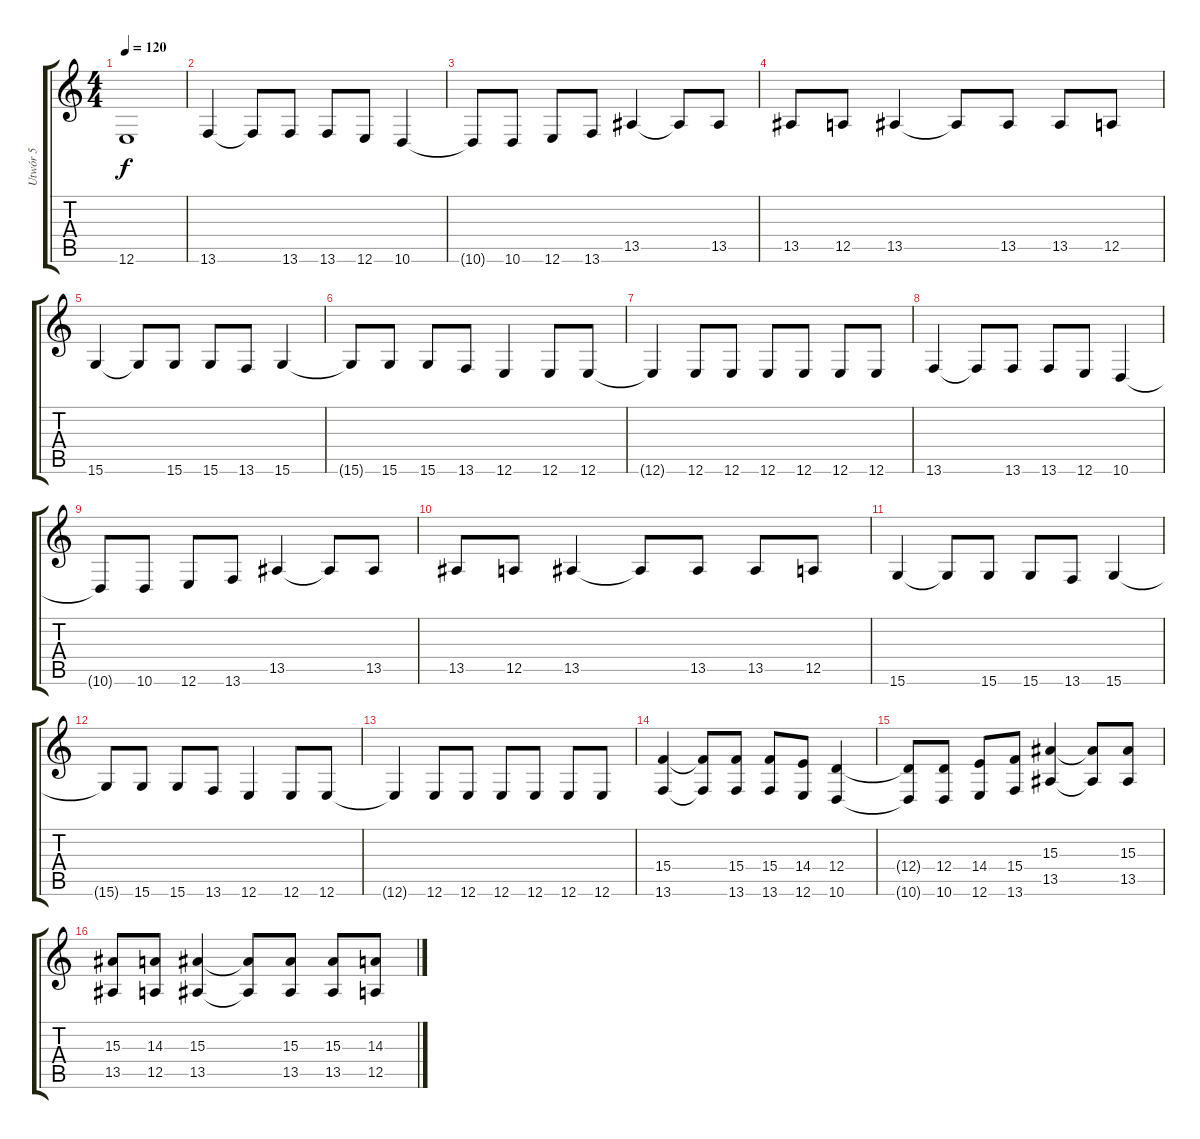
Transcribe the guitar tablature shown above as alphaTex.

\track ("Utwór 5" "Utwór 5") {instrument stringensemble1}
\staff {score tabs}
\tuning (E4 B3 G3 D3 A2 E2) {hide}
\ts (4 4)
\tempo 120
\clef g2
\ks c
12.6.1{dy f} |
13.6.4{volume 16} 13.6{t}.8 13.6.8 13.6.8 12.6.8 10.6.4 |
10.6{t}.8 10.6.8 12.6.8 13.6.8 13.5.4 13.5{t}.8 13.5.8 |
13.5.8 12.5.8 13.5.4 13.5{t}.8 13.5.8 13.5.8 12.5.8 |
15.6.4 15.6{t}.8 15.6.8 15.6.8 13.6.8 15.6.4 |
15.6{t}.8 15.6.8 15.6.8 13.6.8 12.6.4 12.6.8 12.6.8 |
12.6{t}.4 12.6.8 12.6.8 12.6.8 12.6.8 12.6.8 12.6.8 |
13.6.4 13.6{t}.8 13.6.8 13.6.8 12.6.8 10.6.4 |
10.6{t}.8 10.6.8 12.6.8 13.6.8 13.5.4 13.5{t}.8 13.5.8 |
13.5.8 12.5.8 13.5.4 13.5{t}.8 13.5.8 13.5.8 12.5.8 |
15.6.4 15.6{t}.8 15.6.8 15.6.8 13.6.8 15.6.4 |
15.6{t}.8 15.6.8 15.6.8 13.6.8 12.6.4 12.6.8 12.6.8 |
12.6{t}.4 12.6.8 12.6.8 12.6.8 12.6.8 12.6.8 12.6.8 |
(15.4 13.6).4 (15.4{t} 13.6{t}).8 (15.4 13.6).8 (15.4 13.6).8 (14.4 12.6).8 (12.4 10.6).4 |
(12.4{t} 10.6{t}).8 (12.4 10.6).8 (14.4 12.6).8 (15.4 13.6).8 (15.3 13.5).4 (15.3{t} 13.5{t}).8 (15.3 13.5).8 |
(15.3 13.5).8 (14.3 12.5).8 (15.3 13.5).4 (15.3{t} 13.5{t}).8 (15.3 13.5).8 (15.3 13.5).8 (14.3 12.5).8
